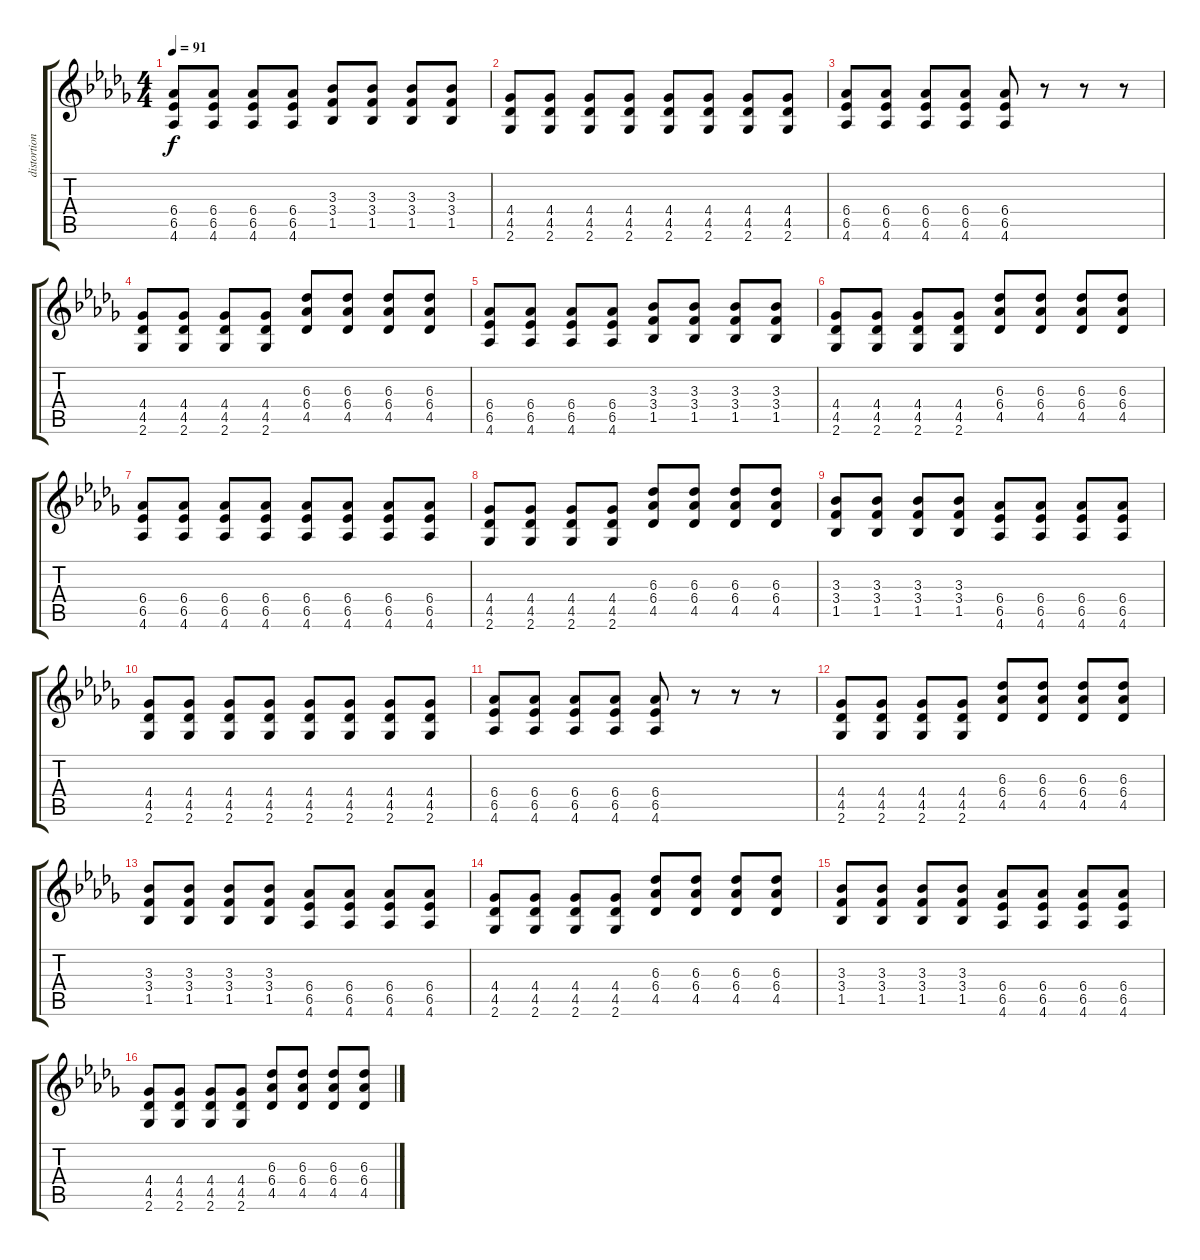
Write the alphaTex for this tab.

\track ("distortion guitar" "distortion") {instrument distortionguitar}
\staff {score tabs}
\tuning (E4 B3 G3 D3 A2 E2) {hide}
\ts (4 4)
\tempo 91
\clef g2
\ks db
(6.4 6.5 4.6).8{dy f} (6.4 6.5 4.6).8 (6.4 6.5 4.6).8 (6.4 6.5 4.6).8 (3.3 3.4 1.5).8 (3.3 3.4 1.5).8 (3.3 3.4 1.5).8 (3.3 3.4 1.5).8 |
(4.4 4.5 2.6).8 (4.4 4.5 2.6).8 (4.4 4.5 2.6).8 (4.4 4.5 2.6).8 (4.4 4.5 2.6).8 (4.4 4.5 2.6).8 (4.4 4.5 2.6).8 (4.4 4.5 2.6).8 |
(6.4 6.5 4.6).8 (6.4 6.5 4.6).8 (6.4 6.5 4.6).8 (6.4 6.5 4.6).8{txt ""} (6.4 6.5 4.6).8 r.8 r.8 r.8 |
(4.4 4.5 2.6).8 (4.4 4.5 2.6).8 (4.4 4.5 2.6).8 (4.4 4.5 2.6).8 (6.3 6.4 4.5).8 (6.3 6.4 4.5).8 (6.3 6.4 4.5).8 (6.3 6.4 4.5).8 |
(6.4 6.5 4.6).8 (6.4 6.5 4.6).8 (6.4 6.5 4.6).8 (6.4 6.5 4.6).8 (3.3 3.4 1.5).8 (3.3 3.4 1.5).8 (3.3 3.4 1.5).8 (3.3 3.4 1.5).8 |
(4.4 4.5 2.6).8 (4.4 4.5 2.6).8 (4.4 4.5 2.6).8 (4.4 4.5 2.6).8 (6.3 6.4 4.5).8 (6.3 6.4 4.5).8 (6.3 6.4 4.5).8 (6.3 6.4 4.5).8 |
(6.4 6.5 4.6).8 (6.4 6.5 4.6).8 (6.4 6.5 4.6).8 (6.4 6.5 4.6).8 (6.4 6.5 4.6).8 (6.4 6.5 4.6).8 (6.4 6.5 4.6).8 (6.4 6.5 4.6).8 |
(4.4 4.5 2.6).8 (4.4 4.5 2.6).8 (4.4 4.5 2.6).8 (4.4 4.5 2.6).8 (6.3 6.4 4.5).8 (6.3 6.4 4.5).8 (6.3 6.4 4.5).8 (6.3 6.4 4.5).8 |
(3.3 3.4 1.5).8 (3.3 3.4 1.5).8 (3.3 3.4 1.5).8 (3.3 3.4 1.5).8 (6.4 6.5 4.6).8 (6.4 6.5 4.6).8 (6.4 6.5 4.6).8 (6.4 6.5 4.6).8 |
(4.4 4.5 2.6).8 (4.4 4.5 2.6).8 (4.4 4.5 2.6).8 (4.4 4.5 2.6).8 (4.4 4.5 2.6).8 (4.4 4.5 2.6).8 (4.4 4.5 2.6).8 (4.4 4.5 2.6).8 |
(6.4 6.5 4.6).8 (6.4 6.5 4.6).8 (6.4 6.5 4.6).8 (6.4 6.5 4.6).8 (6.4 6.5 4.6).8 r.8 r.8 r.8 |
(4.4 4.5 2.6).8 (4.4 4.5 2.6).8 (4.4 4.5 2.6).8 (4.4 4.5 2.6).8 (6.3 6.4 4.5).8 (6.3 6.4 4.5).8 (6.3 6.4 4.5).8 (6.3 6.4 4.5).8 |
(3.3 3.4 1.5).8 (3.3 3.4 1.5).8 (3.3 3.4 1.5).8 (3.3 3.4 1.5).8 (6.4 6.5 4.6).8 (6.4 6.5 4.6).8 (6.4 6.5 4.6).8 (6.4 6.5 4.6).8 |
(4.4 4.5 2.6).8 (4.4 4.5 2.6).8 (4.4 4.5 2.6).8 (4.4 4.5 2.6).8 (6.3 6.4 4.5).8 (6.3 6.4 4.5).8 (6.3 6.4 4.5).8 (6.3 6.4 4.5).8 |
(3.3 3.4 1.5).8 (3.3 3.4 1.5).8 (3.3 3.4 1.5).8 (3.3 3.4 1.5).8 (6.4 6.5 4.6).8 (6.4 6.5 4.6).8 (6.4 6.5 4.6).8 (6.4 6.5 4.6).8 |
(4.4 4.5 2.6).8 (4.4 4.5 2.6).8 (4.4 4.5 2.6).8 (4.4 4.5 2.6).8 (6.3 6.4 4.5).8 (6.3 6.4 4.5).8 (6.3 6.4 4.5).8 (6.3 6.4 4.5).8
